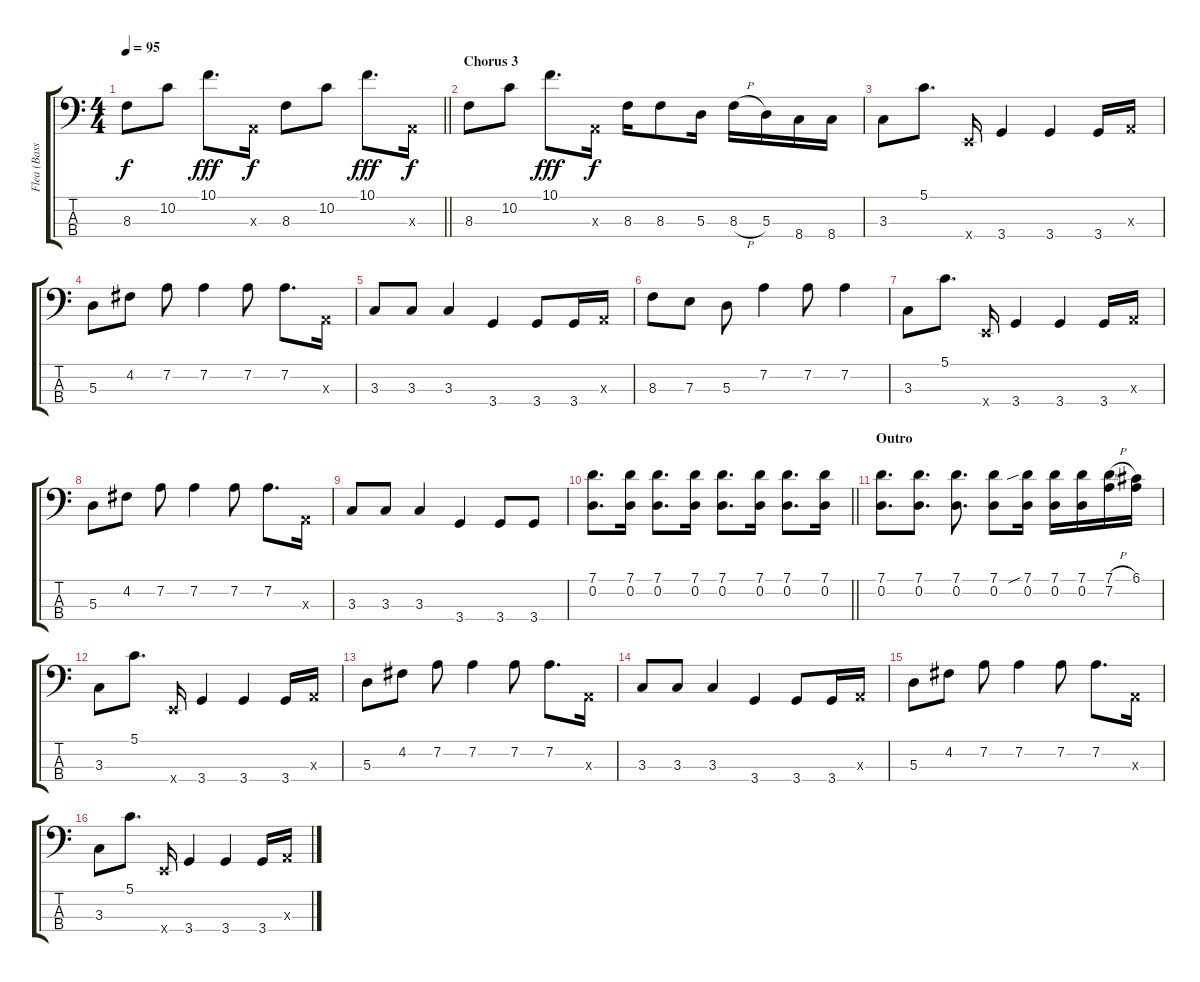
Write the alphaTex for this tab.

\track ("Flea (Bass)" "Flea (Bass") {instrument slapbass1}
\staff {score tabs}
\tuning (G2 D2 A1 E1) {hide}
\ts (4 4)
\tempo 95
\clef f4
\barLineRight lightlight
\ks c
8.3.8{dy f} 10.2.8 10.1.8{d dy fff} 0.3{x}.16{dy f} 8.3.8 10.2.8 10.1.8{d dy fff} 0.3{x}.16{dy f} |
\section ("" "Chorus 3")
8.3.8 10.2.8 10.1.8{d dy fff} 0.3{x}.16{dy f} 8.3.16 8.3.8 5.3.16 8.3{h}.16 5.3.16 8.4.16 8.4.16 |
3.3.8 5.1.8{d} 0.4{x}.16 3.4.4 3.4.4 3.4.16 0.3{x}.16 |
5.3.8 4.2.8 7.2.8 7.2.4 7.2.8 7.2.8{d} 0.3{x}.16 |
3.3.8 3.3.8 3.3.4 3.4.4 3.4.8 3.4.16 0.3{x}.16 |
8.3.8 7.3.8 5.3.8 7.2.4 7.2.8 7.2.4 |
3.3.8 5.1.8{d} 0.4{x}.16 3.4.4 3.4.4 3.4.16 0.3{x}.16 |
5.3.8 4.2.8 7.2.8 7.2.4 7.2.8 7.2.8{d} 0.3{x}.16 |
3.3.8 3.3.8 3.3.4 3.4.4 3.4.8 3.4.8 |
\barLineRight lightlight
(7.1 0.2).8{d} (7.1 0.2).16 (7.1 0.2).8{d} (7.1 0.2).16 (7.1 0.2).8{d} (7.1 0.2).16 (7.1 0.2).8{d} (7.1 0.2).16 |
\section ("" "Outro")
(7.1 0.2).8{d} (7.1 0.2).8{d} (7.1 0.2).8{d} (7.1 0.2).8 (7.1{sib} 0.2).16 (7.1 0.2).16 (7.1 0.2).16 (7.1{h} 7.2).16 (6.1 7.2{t}).16 |
3.3.8 5.1.8{d} 0.4{x}.16 3.4.4 3.4.4 3.4.16 0.3{x}.16 |
5.3.8 4.2.8 7.2.8 7.2.4 7.2.8 7.2.8{d} 0.3{x}.16 |
3.3.8 3.3.8 3.3.4 3.4.4 3.4.8 3.4.16 0.3{x}.16 |
5.3.8 4.2.8 7.2.8 7.2.4 7.2.8 7.2.8{d} 0.3{x}.16 |
3.3.8 5.1.8{d} 0.4{x}.16 3.4.4 3.4.4 3.4.16 0.3{x}.16
